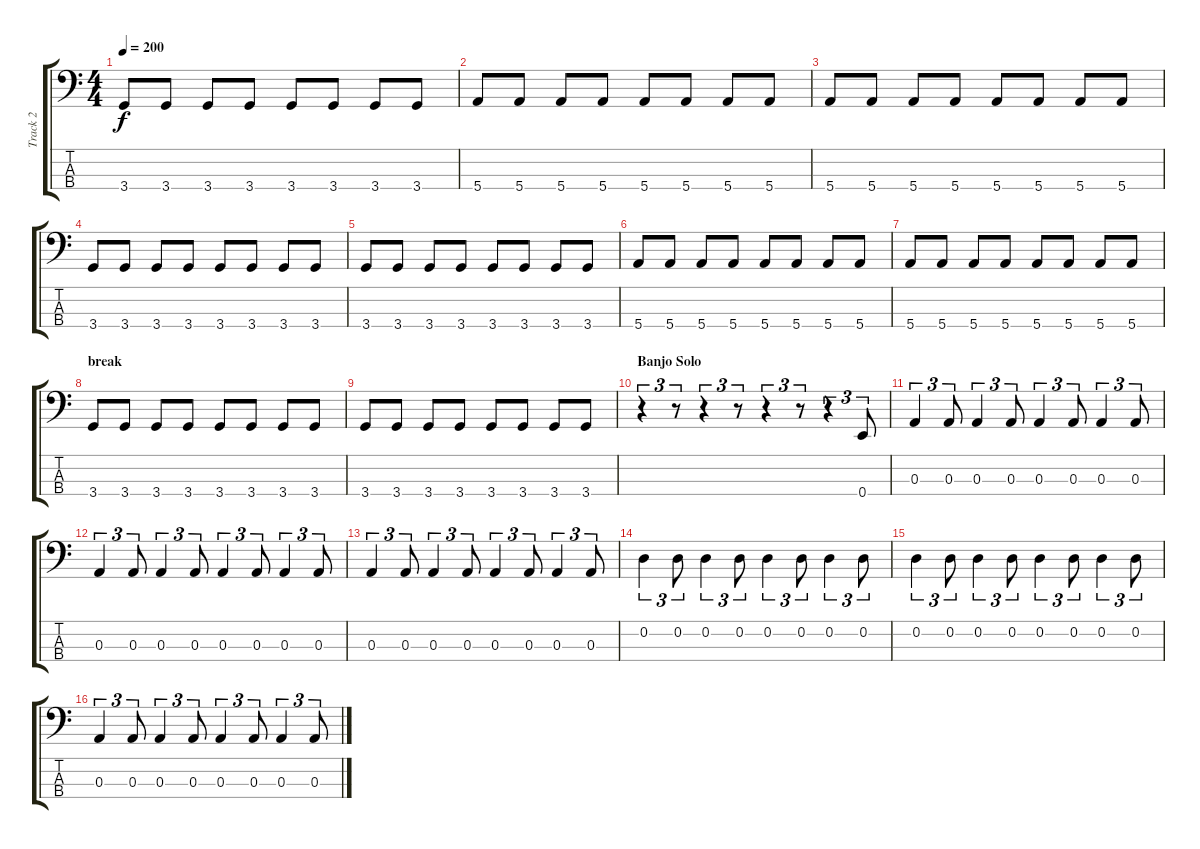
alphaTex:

\track ("Track 2" "Track 2") {instrument electricbasspick}
\staff {score tabs}
\tuning (G2 D2 A1 E1) {hide}
\ts (4 4)
\tempo 200
\clef f4
\ks c
3.4.8{dy f} 3.4.8 3.4.8 3.4.8 3.4.8 3.4.8 3.4.8 3.4.8 |
5.4.8 5.4.8 5.4.8 5.4.8 5.4.8 5.4.8 5.4.8 5.4.8 |
5.4.8 5.4.8 5.4.8 5.4.8 5.4.8 5.4.8 5.4.8 5.4.8 |
3.4.8 3.4.8 3.4.8 3.4.8 3.4.8 3.4.8 3.4.8 3.4.8 |
3.4.8 3.4.8 3.4.8 3.4.8 3.4.8 3.4.8 3.4.8 3.4.8 |
5.4.8 5.4.8 5.4.8 5.4.8 5.4.8 5.4.8 5.4.8 5.4.8 |
5.4.8 5.4.8 5.4.8 5.4.8 5.4.8 5.4.8 5.4.8 5.4.8 |
\section ("" "break")
3.4.8 3.4.8 3.4.8 3.4.8 3.4.8 3.4.8 3.4.8 3.4.8 |
3.4.8 3.4.8 3.4.8 3.4.8 3.4.8 3.4.8 3.4.8 3.4.8 |
\section ("" "Banjo Solo")
r.4{tu (3 2)} r.8{tu (3 2)} r.4{tu (3 2)} r.8{tu (3 2)} r.4{tu (3 2)} r.8{tu (3 2)} r.4{tu (3 2)} 0.4.8{tu (3 2)} |
0.3.4{tu (3 2)} 0.3.8{tu (3 2)} 0.3.4{tu (3 2)} 0.3.8{tu (3 2)} 0.3.4{tu (3 2)} 0.3.8{tu (3 2)} 0.3.4{tu (3 2)} 0.3.8{tu (3 2)} |
0.3.4{tu (3 2)} 0.3.8{tu (3 2)} 0.3.4{tu (3 2)} 0.3.8{tu (3 2)} 0.3.4{tu (3 2)} 0.3.8{tu (3 2)} 0.3.4{tu (3 2)} 0.3.8{tu (3 2)} |
0.3.4{tu (3 2)} 0.3.8{tu (3 2)} 0.3.4{tu (3 2)} 0.3.8{tu (3 2)} 0.3.4{tu (3 2)} 0.3.8{tu (3 2)} 0.3.4{tu (3 2)} 0.3.8{tu (3 2)} |
0.2.4{tu (3 2)} 0.2.8{tu (3 2)} 0.2.4{tu (3 2)} 0.2.8{tu (3 2)} 0.2.4{tu (3 2)} 0.2.8{tu (3 2)} 0.2.4{tu (3 2)} 0.2.8{tu (3 2)} |
0.2.4{tu (3 2)} 0.2.8{tu (3 2)} 0.2.4{tu (3 2)} 0.2.8{tu (3 2)} 0.2.4{tu (3 2)} 0.2.8{tu (3 2)} 0.2.4{tu (3 2)} 0.2.8{tu (3 2)} |
0.3.4{tu (3 2)} 0.3.8{tu (3 2)} 0.3.4{tu (3 2)} 0.3.8{tu (3 2)} 0.3.4{tu (3 2)} 0.3.8{tu (3 2)} 0.3.4{tu (3 2)} 0.3.8{tu (3 2)}
